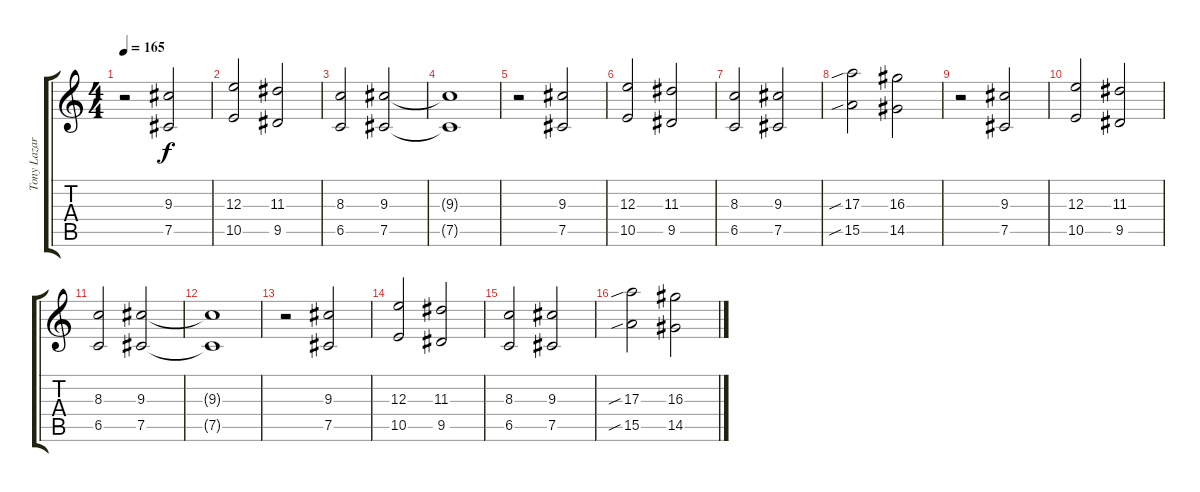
\track ("Tony Lazaro - Rhythm (Melodic Part)" "Tony Lazar") {instrument distortionguitar}
\staff {score tabs}
\tuning (Db4 Ab3 E3 B2 Gb2 Db2) {hide}
\ts (4 4)
\tempo 165
\clef g2
\ks c
r.2{dy f} (9.3 7.5).2 |
(12.3 10.5).2 (11.3 9.5).2 |
(8.3 6.5).2 (9.3 7.5).2 |
(9.3{t} 7.5{t}).1 |
r.2 (9.3 7.5).2 |
(12.3 10.5).2 (11.3 9.5).2 |
(8.3 6.5).2 (9.3 7.5).2 |
(17.3{sib} 15.5{sib}).2 (16.3 14.5).2 |
r.2 (9.3 7.5).2 |
(12.3 10.5).2 (11.3 9.5).2 |
(8.3 6.5).2 (9.3 7.5).2 |
(9.3{t} 7.5{t}).1 |
r.2 (9.3 7.5).2 |
(12.3 10.5).2 (11.3 9.5).2 |
(8.3 6.5).2 (9.3 7.5).2 |
(17.3{sib} 15.5{sib}).2 (16.3 14.5).2
